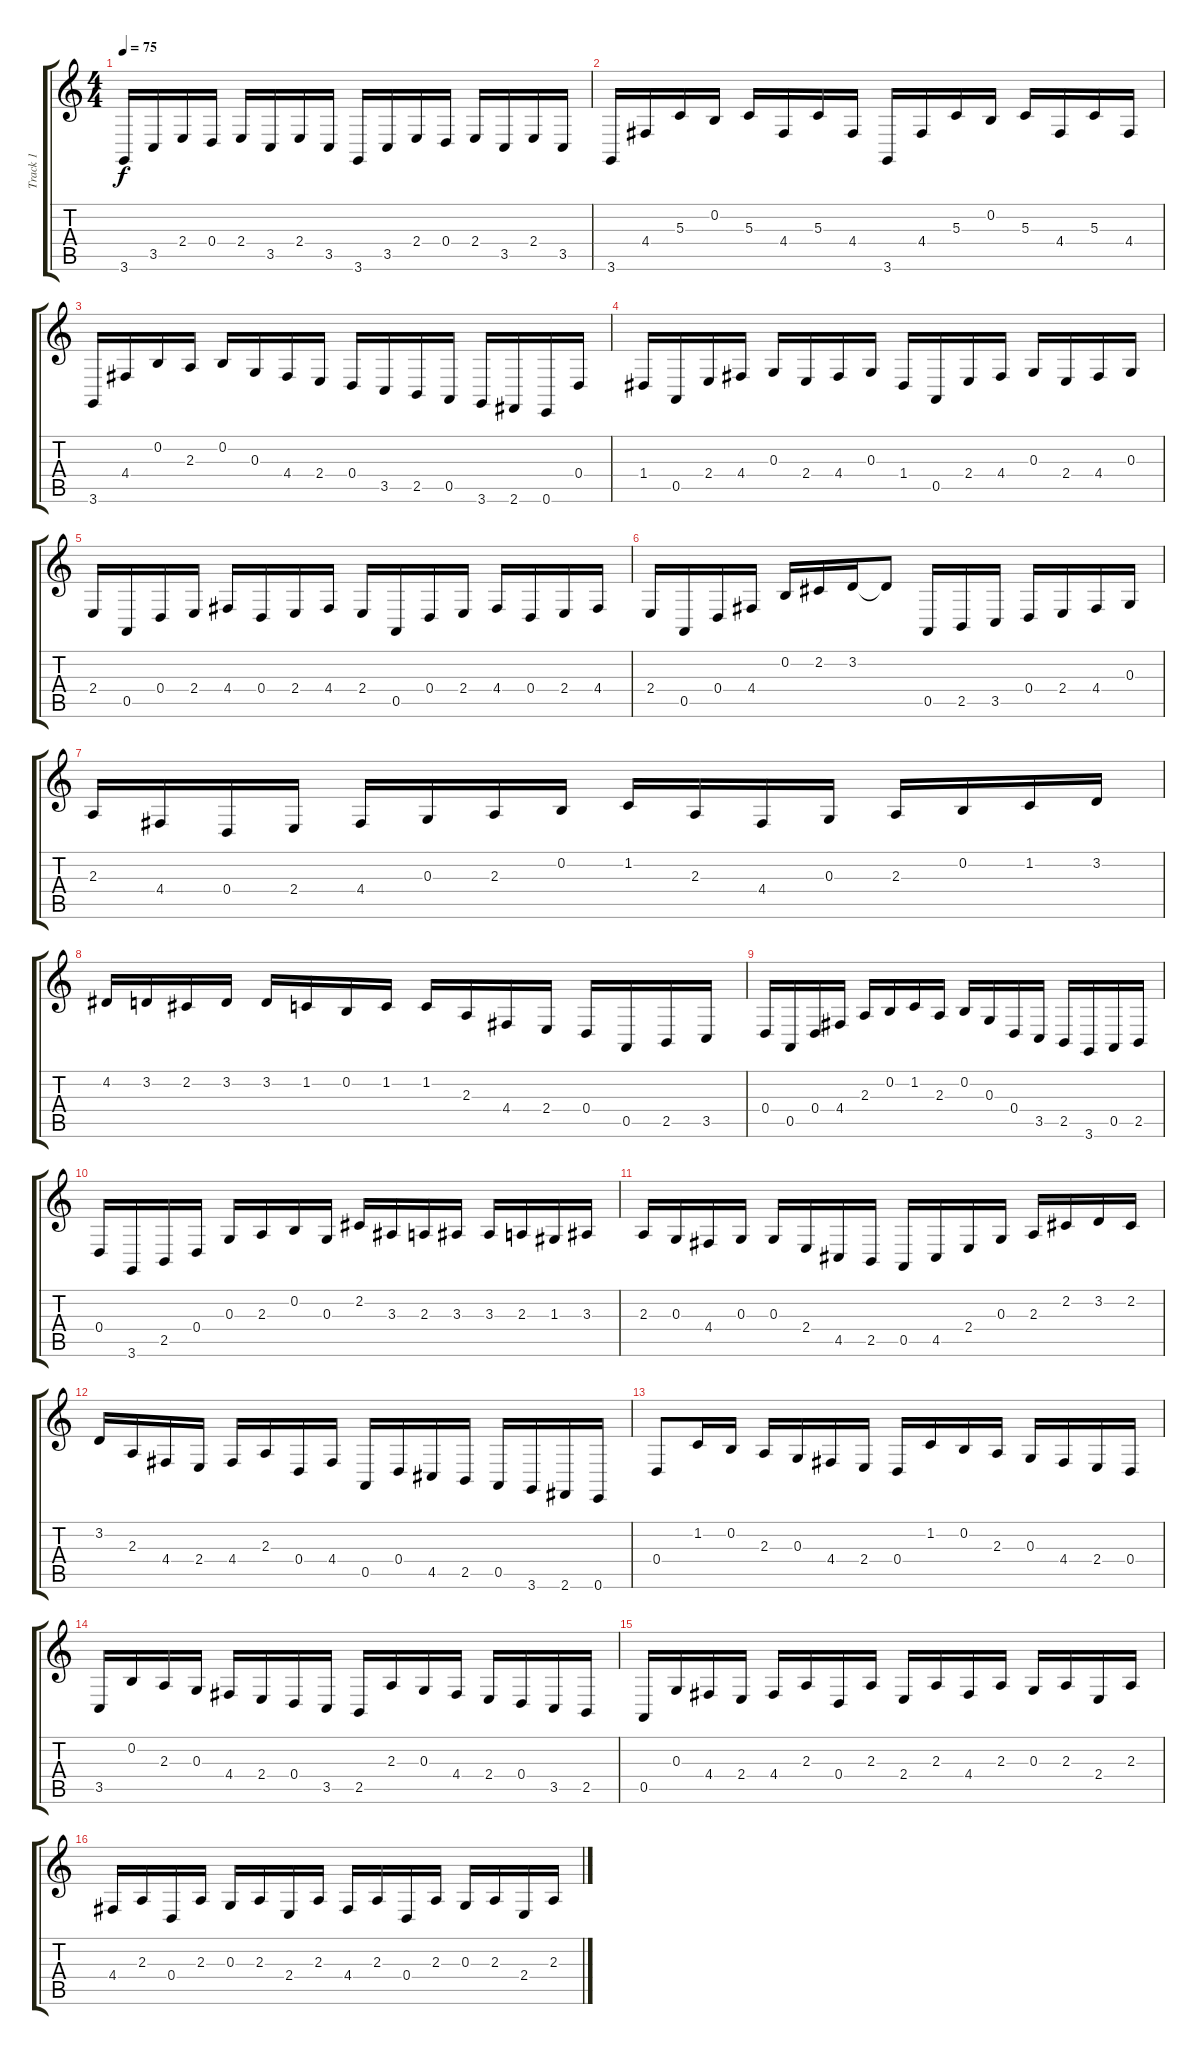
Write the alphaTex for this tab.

\track ("Track 1" "Track 1") {instrument cello}
\staff {score tabs}
\tuning (E4 B3 G3 D3 A2 E2) {hide}
\ts (4 4)
\tempo 75
\clef g2
\ks c
3.6.16{dy f} 3.5.16 2.4.16 0.4.16 2.4.16 3.5.16 2.4.16 3.5.16 3.6.16 3.5.16 2.4.16 0.4.16 2.4.16 3.5.16 2.4.16 3.5.16 |
3.6.16 4.4.16 5.3.16 0.2.16 5.3.16 4.4.16 5.3.16 4.4.16 3.6.16 4.4.16 5.3.16 0.2.16 5.3.16 4.4.16 5.3.16 4.4.16 |
3.6.16 4.4.16 0.2.16 2.3.16 0.2.16 0.3.16 4.4.16 2.4.16 0.4.16 3.5.16 2.5.16 0.5.16 3.6.16 2.6.16 0.6.16 0.4.16 |
1.4.16 0.5.16 2.4.16 4.4.16 0.3.16 2.4.16 4.4.16 0.3.16 1.4.16 0.5.16 2.4.16 4.4.16 0.3.16 2.4.16 4.4.16 0.3.16 |
2.4.16 0.5.16 0.4.16 2.4.16 4.4.16 0.4.16 2.4.16 4.4.16 2.4.16 0.5.16 0.4.16 2.4.16 4.4.16 0.4.16 2.4.16 4.4.16 |
2.4.16 0.5.16 0.4.16 4.4.16 0.2.16 2.2.16 3.2.16 3.2{t}.8 0.5.16 2.5.16 3.5.16 0.4.16 2.4.16 4.4.16 0.3.16 |
2.3.16 4.4.16 0.4.16 2.4.16 4.4.16 0.3.16 2.3.16 0.2.16 1.2.16 2.3.16 4.4.16 0.3.16 2.3.16 0.2.16 1.2.16 3.2.16 |
4.2.16 3.2.16 2.2.16 3.2.16 3.2.16 1.2.16 0.2.16 1.2.16 1.2.16 2.3.16 4.4.16 2.4.16 0.4.16 0.5.16 2.5.16 3.5.16 |
0.4.16 0.5.16 0.4.16 4.4.16 2.3.16 0.2.16 1.2.16 2.3.16 0.2.16 0.3.16 0.4.16 3.5.16 2.5.16 3.6.16 0.5.16 2.5.16 |
0.4.16 3.6.16 2.5.16 0.4.16 0.3.16 2.3.16 0.2.16 0.3.16 2.2.16 3.3.16 2.3.16 3.3.16 3.3.16 2.3.16 1.3.16 3.3.16 |
2.3.16 0.3.16 4.4.16 0.3.16 0.3.16 2.4.16 4.5.16 2.5.16 0.5.16 4.5.16 2.4.16 0.3.16 2.3.16 2.2.16 3.2.16 2.2.16 |
3.2.16 2.3.16 4.4.16 2.4.16 4.4.16 2.3.16 0.4.16 4.4.16 0.5.16 0.4.16 4.5.16 2.5.16 0.5.16 3.6.16 2.6.16 0.6.16 |
0.4.8 1.2.16 0.2.16 2.3.16 0.3.16 4.4.16 2.4.16 0.4.16 1.2.16 0.2.16 2.3.16 0.3.16 4.4.16 2.4.16 0.4.16 |
3.5.16 0.2.16 2.3.16 0.3.16 4.4.16 2.4.16 0.4.16 3.5.16 2.5.16 2.3.16 0.3.16 4.4.16 2.4.16 0.4.16 3.5.16 2.5.16 |
0.5.16 0.3.16 4.4.16 2.4.16 4.4.16 2.3.16 0.4.16 2.3.16 2.4.16 2.3.16 4.4.16 2.3.16 0.3.16 2.3.16 2.4.16 2.3.16 |
4.4.16 2.3.16 0.4.16 2.3.16 0.3.16 2.3.16 2.4.16 2.3.16 4.4.16 2.3.16 0.4.16 2.3.16 0.3.16 2.3.16 2.4.16 2.3.16
